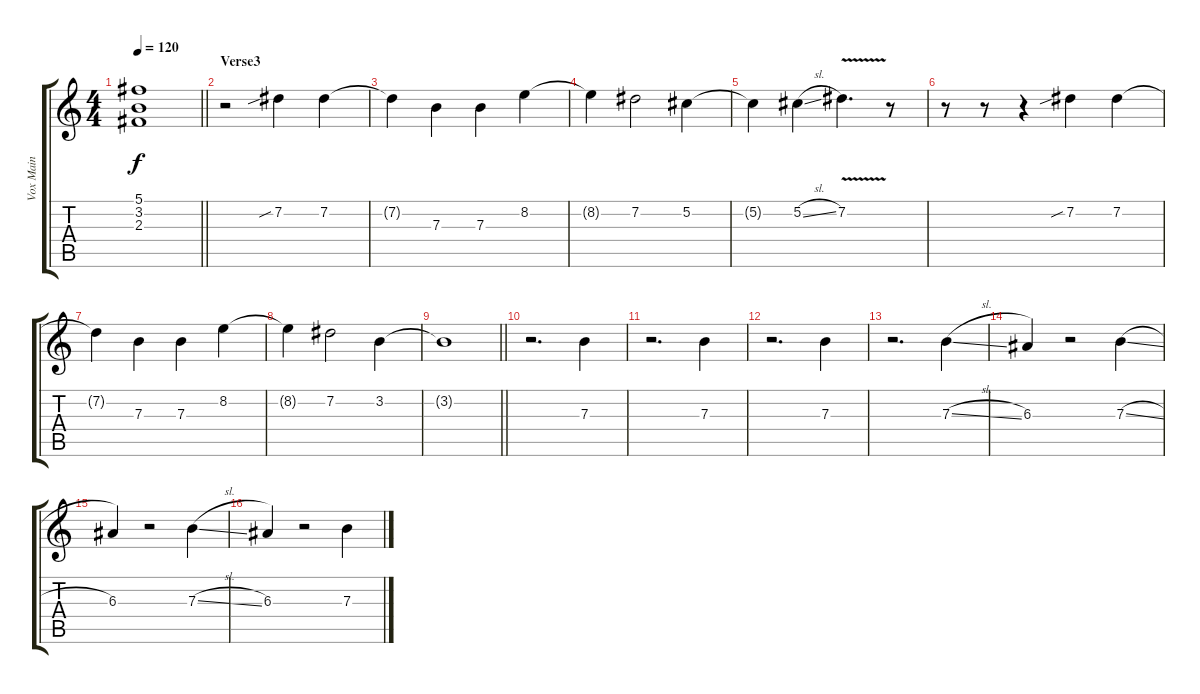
\track ("Vox Main" "Vox Main") {instrument electricbasspick}
\staff {score tabs}
\tuning (Db4 Ab3 E3 B2 Gb2 B1) {hide}
\ts (4 4)
\tempo 120
\clef g2
\barLineRight lightlight
\ks c
(5.1{t} 3.2{t} 2.3{t}).1{dy f} |
\section ("" "Verse3")
r.2 7.2{sib}.4 7.2.4 |
7.2{t}.4 7.3.4 7.3.4 8.2.4 |
8.2{t}.4 7.2.2 5.2.4 |
5.2{t}.4 5.2{sl}.4 7.2{v}.4{d} r.8 |
r.8 r.8 r.4 7.2{sib}.4 7.2.4 |
7.2{t}.4 7.3.4 7.3.4 8.2.4 |
8.2{t}.4 7.2.2 3.2.4 |
\barLineRight lightlight
3.2{t}.1 |
\section ("" "")
r.2{d} 7.3.4 |
r.2{d} 7.3.4 |
r.2{d} 7.3.4 |
r.2{d} 7.3{sl}.4 |
6.3.4 r.2 7.3{sl}.4 |
6.3.4 r.2 7.3{sl}.4 |
6.3.4 r.2 7.3{sl}.4
